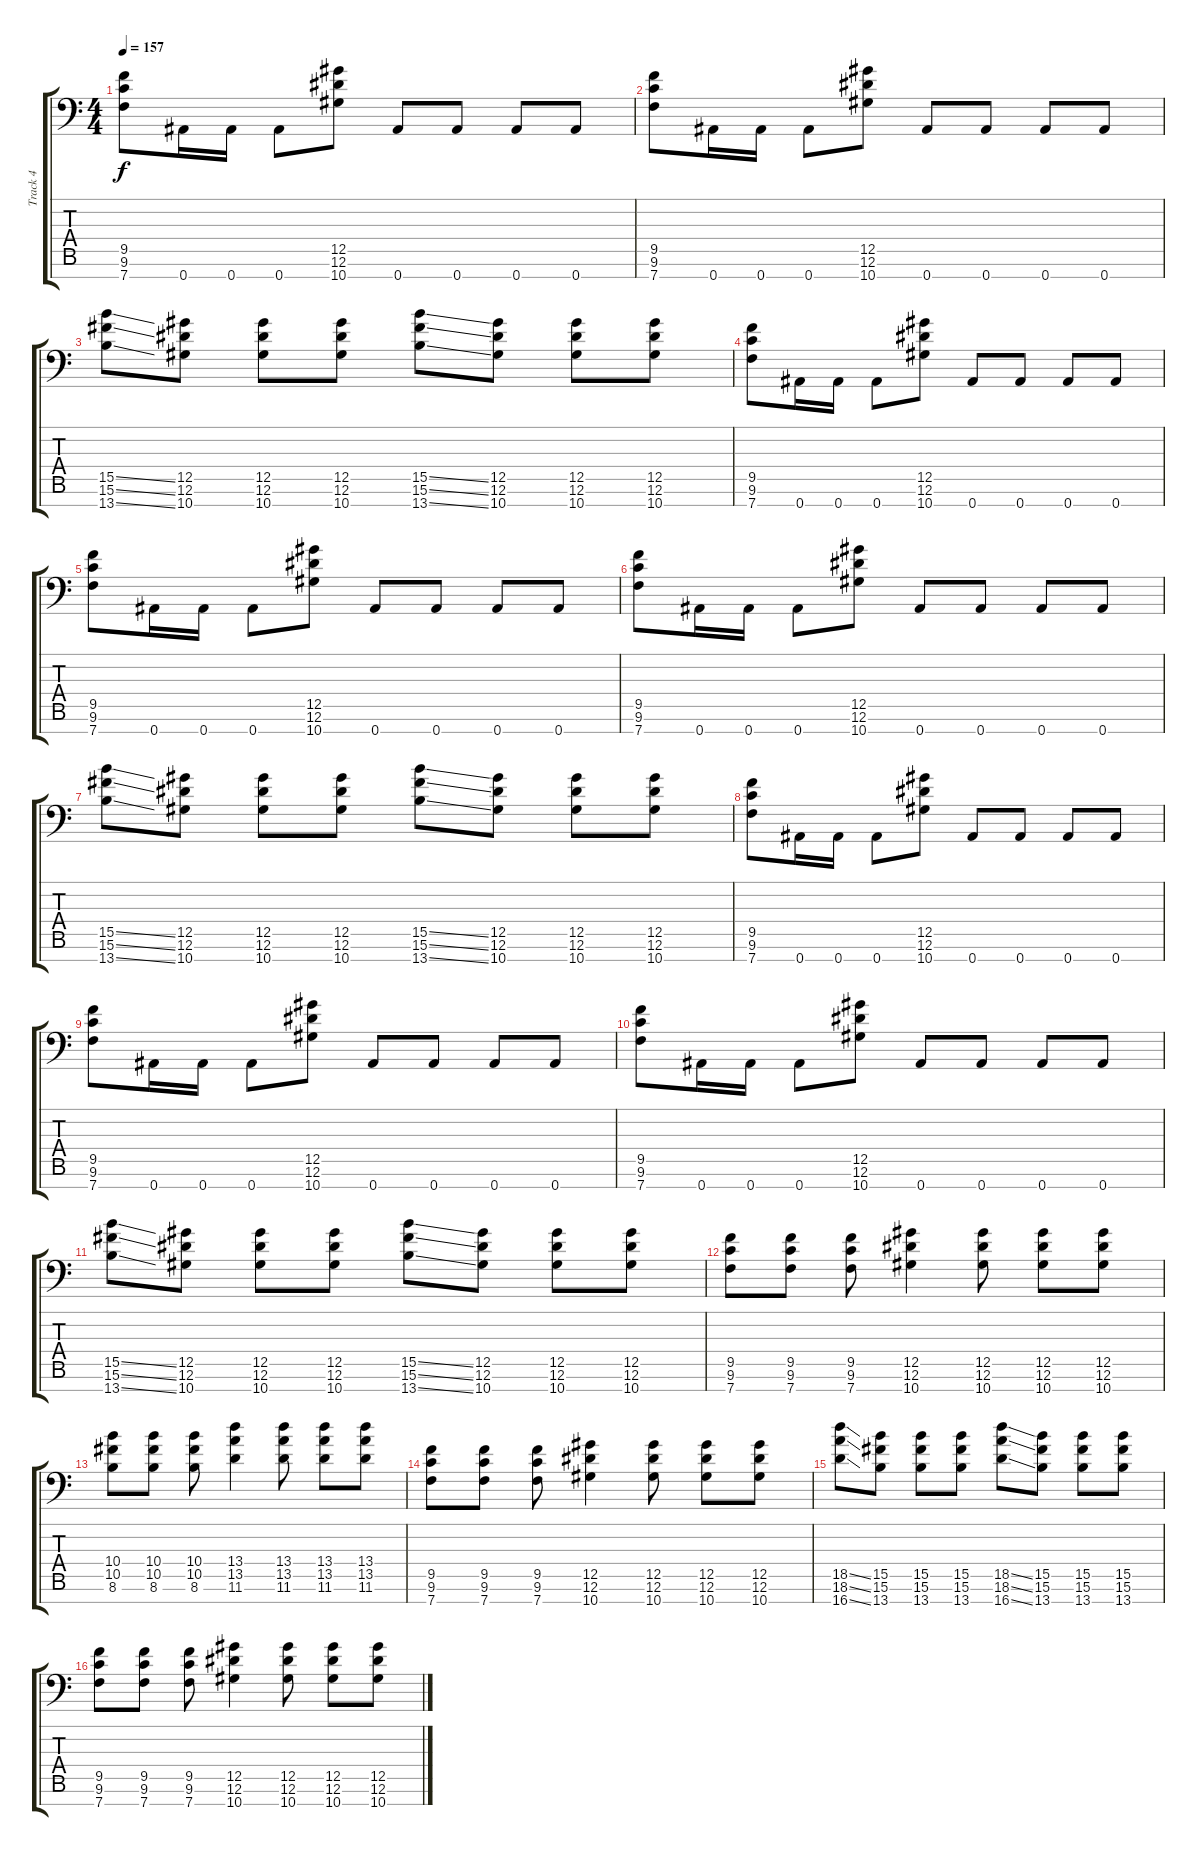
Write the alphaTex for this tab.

\track ("Track 4" "Track 4") {instrument overdrivenguitar}
\staff {score tabs}
\tuning (Eb4 Bb3 Gb3 Db3 Ab2 Eb2 Bb1) {hide}
\ts (4 4)
\tempo 157
\clef f4
\ks c
(9.5 9.6 7.7).8{dy f} 0.7.16 0.7.16 0.7.8 (12.5 12.6 10.7).8 0.7.8 0.7.8 0.7.8 0.7.8 |
(9.5 9.6 7.7).8 0.7.16 0.7.16 0.7.8 (12.5 12.6 10.7).8 0.7.8 0.7.8 0.7.8 0.7.8 |
(15.5{ss} 15.6{ss} 13.7{ss}).8 (12.5 12.6 10.7).8 (12.5 12.6 10.7).8 (12.5 12.6 10.7).8 (15.5{ss} 15.6{ss} 13.7{ss}).8 (12.5 12.6 10.7).8 (12.5 12.6 10.7).8 (12.5 12.6 10.7).8 |
(9.5 9.6 7.7).8 0.7.16 0.7.16 0.7.8 (12.5 12.6 10.7).8 0.7.8 0.7.8 0.7.8 0.7.8 |
(9.5 9.6 7.7).8 0.7.16 0.7.16 0.7.8 (12.5 12.6 10.7).8 0.7.8 0.7.8 0.7.8 0.7.8 |
(9.5 9.6 7.7).8 0.7.16 0.7.16 0.7.8 (12.5 12.6 10.7).8 0.7.8 0.7.8 0.7.8 0.7.8 |
(15.5{ss} 15.6{ss} 13.7{ss}).8 (12.5 12.6 10.7).8 (12.5 12.6 10.7).8 (12.5 12.6 10.7).8 (15.5{ss} 15.6{ss} 13.7{ss}).8 (12.5 12.6 10.7).8 (12.5 12.6 10.7).8 (12.5 12.6 10.7).8 |
(9.5 9.6 7.7).8 0.7.16 0.7.16 0.7.8 (12.5 12.6 10.7).8 0.7.8 0.7.8 0.7.8 0.7.8 |
(9.5 9.6 7.7).8 0.7.16 0.7.16 0.7.8 (12.5 12.6 10.7).8 0.7.8 0.7.8 0.7.8 0.7.8 |
(9.5 9.6 7.7).8 0.7.16 0.7.16 0.7.8 (12.5 12.6 10.7).8 0.7.8 0.7.8 0.7.8 0.7.8 |
(15.5{ss} 15.6{ss} 13.7{ss}).8 (12.5 12.6 10.7).8 (12.5 12.6 10.7).8 (12.5 12.6 10.7).8 (15.5{ss} 15.6{ss} 13.7{ss}).8 (12.5 12.6 10.7).8 (12.5 12.6 10.7).8 (12.5 12.6 10.7).8 |
(9.5 9.6 7.7).8 (9.5 9.6 7.7).8 (9.5 9.6 7.7).8 (12.5 12.6 10.7).4 (12.5 12.6 10.7).8 (12.5 12.6 10.7).8 (12.5 12.6 10.7).8 |
(10.4 10.5 8.6).8 (10.4 10.5 8.6).8 (10.4 10.5 8.6).8 (13.4 13.5 11.6).4 (13.4 13.5 11.6).8 (13.4 13.5 11.6).8 (13.4 13.5 11.6).8 |
(9.5 9.6 7.7).8 (9.5 9.6 7.7).8 (9.5 9.6 7.7).8 (12.5 12.6 10.7).4 (12.5 12.6 10.7).8 (12.5 12.6 10.7).8 (12.5 12.6 10.7).8 |
(18.5{ss} 18.6{ss} 16.7{ss}).8 (15.5 15.6 13.7).8 (15.5 15.6 13.7).8 (15.5 15.6 13.7).8 (18.5{ss} 18.6{ss} 16.7{ss}).8 (15.5 15.6 13.7).8 (15.5 15.6 13.7).8 (15.5 15.6 13.7).8 |
(9.5 9.6 7.7).8 (9.5 9.6 7.7).8 (9.5 9.6 7.7).8 (12.5 12.6 10.7).4 (12.5 12.6 10.7).8 (12.5 12.6 10.7).8 (12.5 12.6 10.7).8
